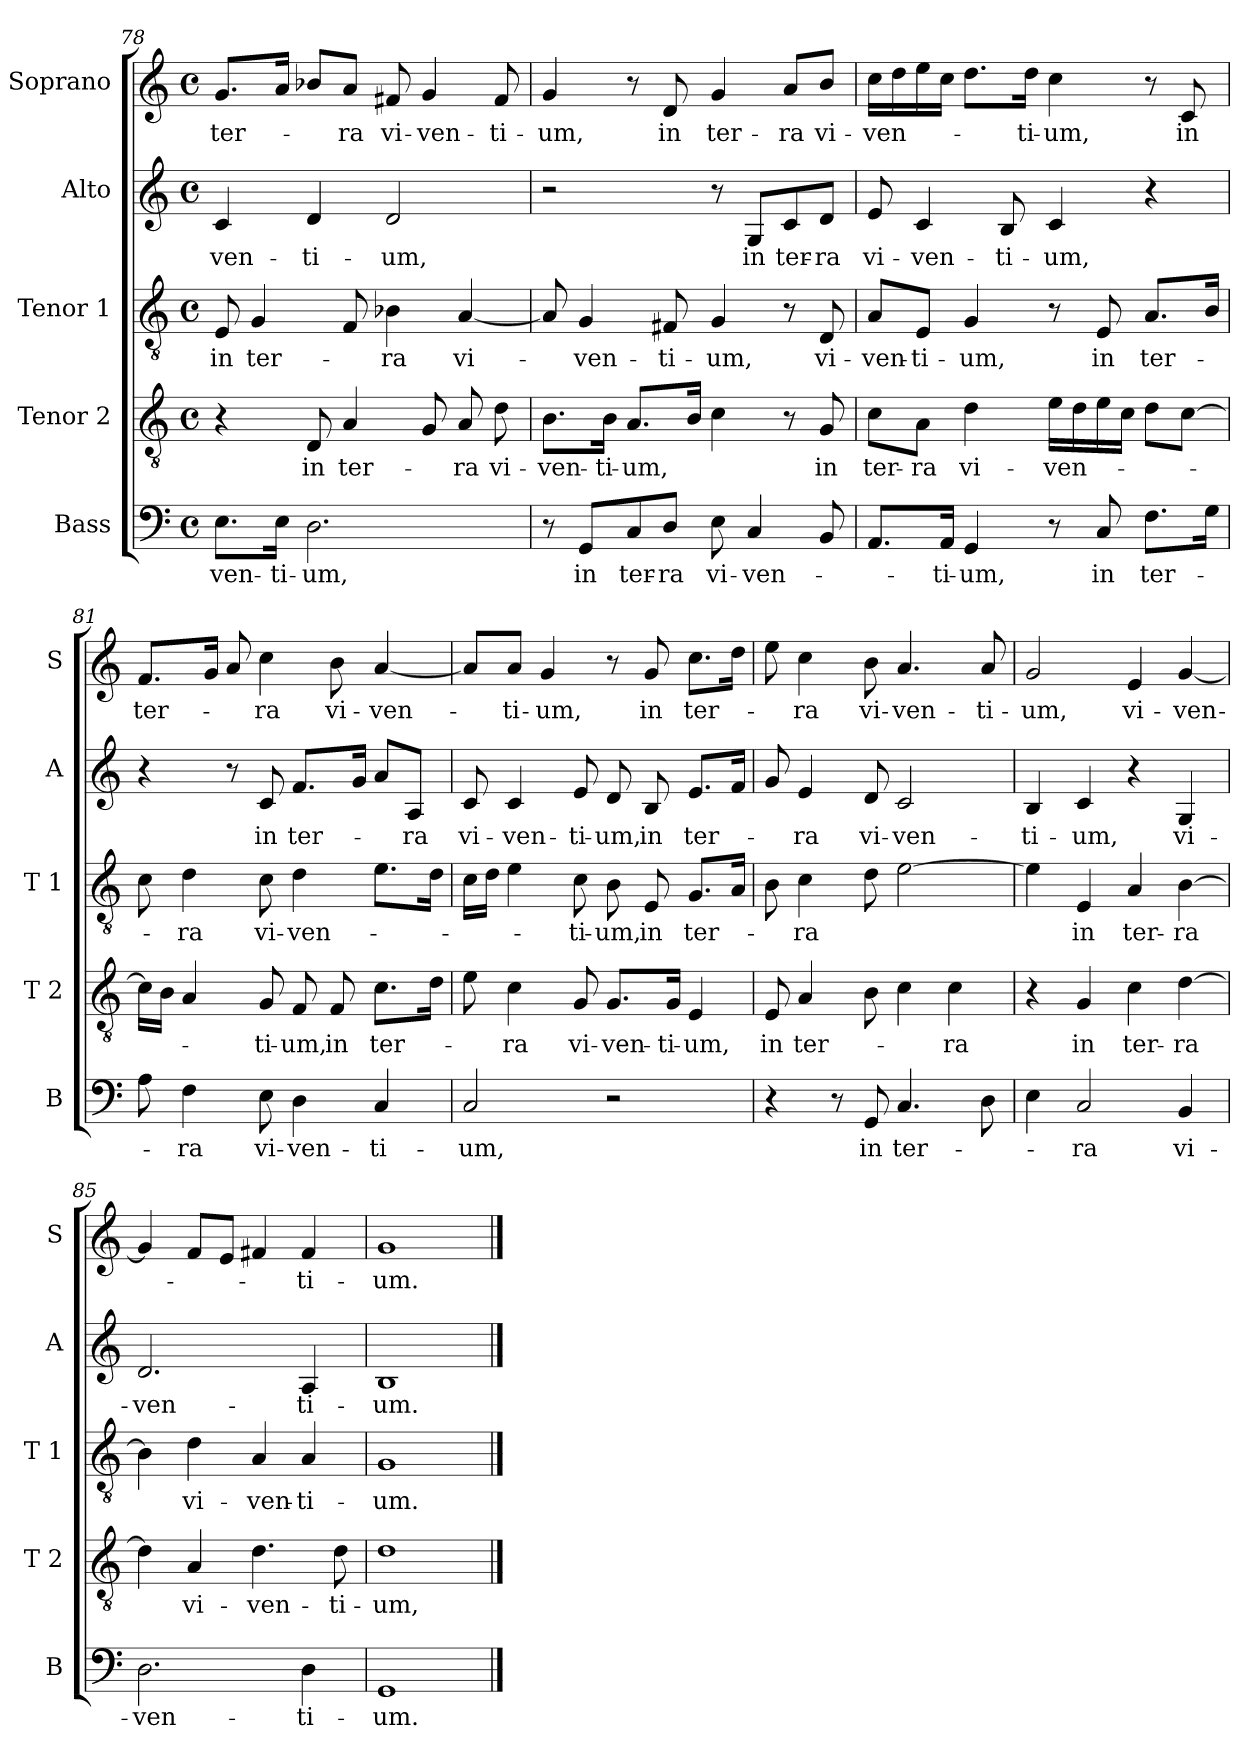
**kern	**text	**kern	**text	**kern	**text	**kern	**text	**kern	**text
*part5	*part5	*part4	*part4	*part3	*part3	*part2	*part2	*part1	*part1
*staff5	*staff5	*staff4	*staff4	*staff3	*staff3	*staff2	*staff2	*staff1	*staff1
*I"Bass	*	*I"Tenor 2	*	*I"Tenor 1	*	*I"Alto	*	*I"Soprano	*
*I'B	*	*I'T 2	*	*I'T 1	*	*I'A	*	*I'S	*
*clefF4	*	*clefGv2	*	*clefGv2	*	*clefG2	*	*clefG2	*
*k[]	*	*k[]	*	*k[]	*	*k[]	*	*k[]	*
*C:	*	*C:	*	*C:	*	*C:	*	*C:	*
*M4/4	*	*M4/4	*	*M4/4	*	*M4/4	*	*M4/4	*
*met(c)	*	*met(c)	*	*met(c)	*	*met(c)	*	*met(c)	*
=78	=78	=78	=78	=78	=78	=78	=78	=78	=78
8.E\L	-ven-	4r	.	8E/	in	4c/	-ven-	8.g/L	ter-
.	.	.	.	4G/	ter-	.	.	.	.
16E\Jk	-ti-	.	.	.	.	.	.	16a/Jk	.
2.D\	-um,	8D/	in	.	.	4d/	-ti-	8b-X/L	.
.	.	4A/	ter-	8F/	.	.	.	8a/J	-ra
.	.	.	.	4B-X\	-ra	2d/	-um,	8f#X/	vi-
.	.	8G/	.	.	.	.	.	4g/	-ven-
.	.	8A/	-ra	[4A/	vi-	.	.	.	.
.	.	8d\	vi-	.	.	.	.	8f#/	-ti-
!!LO:LB:g=z
=79	=79	=79	=79	=79	=79	=79	=79	=79	=79
8r	.	8.B\L	-ven-	8A/]	.	2r	.	4g/	-um,
8GG/L	in	.	.	4G/	-ven-	.	.	.	.
.	.	16B\Jk	-ti-	.	.	.	.	.	.
8C/	ter-	8.A/L	-um,	.	.	.	.	8r	.
8D/J	-ra	.	.	8F#X/	-ti-	.	.	8d/	in
.	.	16B/Jk	.	.	.	.	.	.	.
8E\	vi-	4c\	.	4G/	-um,	8r	.	4g/	ter-
4C/	-ven-	.	.	.	.	8G/L	in	.	.
.	.	8r	.	8r	.	8c/	ter-	8a/L	-ra
8BB/	.	8G/	in	8D/	vi-	8d/J	-ra	8b/J	vi-
=80	=80	=80	=80	=80	=80	=80	=80	=80	=80
8.AA/L	.	8c\L	ter-	8A/L	-ven-	8e/	vi-	16cc\LL	-ven-
.	.	.	.	.	.	.	.	16dd\	.
.	.	8A\J	-ra	8E/J	-ti-	4c/	-ven-	16ee\	.
16AA/Jk	-ti-	.	.	.	.	.	.	16cc\JJ	.
4GG/	-um,	4d\	vi-	4G/	-um,	.	.	8.dd\L	.
.	.	.	.	.	.	8B/	-ti-	.	.
.	.	.	.	.	.	.	.	16dd\Jk	-ti-
8r	.	16e\LL	-ven-	8r	.	4c/	-um,	4cc\	-um,
.	.	16d\	.	.	.	.	.	.	.
8C/	in	16e\	.	8E/	in	.	.	.	.
.	.	16c\JJ	.	.	.	.	.	.	.
8.F\L	ter-	8d\L	.	8.A/L	ter-	4r	.	8r	.
.	.	[8c\J	.	.	.	.	.	8c/	in
16G\Jk	.	.	.	16B/Jk	.	.	.	.	.
=81	=81	=81	=81	=81	=81	=81	=81	=81	=81
8A\	.	16c\LL]	.	8c\	.	4r	.	8.f/L	ter-
.	.	16B\JJ	.	.	.	.	.	.	.
4F\	-ra	4A/	.	4d\	-ra	.	.	.	.
.	.	.	.	.	.	.	.	16g/Jk	.
.	.	.	.	.	.	8r	.	8a/	.
8E\	vi-	8G/	-ti-	8c\	vi-	8c/	in	4cc\	-ra
4D\	-ven-	8F/	-um,	4d\	-ven-	8.f/L	ter-	.	.
.	.	8F/	in	.	.	.	.	8b\	vi-
.	.	.	.	.	.	16g/Jk	.	.	.
4C/	-ti-	8.c\L	ter-	8.e\L	.	8a/L	.	[4a/	-ven-
.	.	.	.	.	.	8A/J	-ra	.	.
.	.	16d\Jk	.	16d\Jk	.	.	.	.	.
!!LO:PB:g=z
=82	=82	=82	=82	=82	=82	=82	=82	=82	=82
2C/	-um,	8e\	.	16c\LL	.	8c/	vi-	8a/L]	.
.	.	.	.	16d\JJ	.	.	.	.	.
.	.	4c\	-ra	4e\	.	4c/	-ven-	8a/J	-ti-
.	.	.	.	.	.	.	.	4g/	-um,
.	.	8G/	vi-	8c\	-ti-	8e/	-ti-	.	.
2r	.	8.G/L	-ven-	8B\	-um,	8d/	-um,	8r	.
.	.	.	.	8E/	in	8B/	in	8g/	in
.	.	16G/Jk	-ti-	.	.	.	.	.	.
.	.	4E/	-um,	8.G/L	ter-	8.e/L	ter-	8.cc\L	ter-
.	.	.	.	16A/Jk	.	16f/Jk	.	16dd\Jk	.
=83	=83	=83	=83	=83	=83	=83	=83	=83	=83
4r	.	8E/	in	8B\	.	8g/	.	8ee\	.
.	.	4A/	ter-	4c\	-ra	4e/	-ra	4cc\	-ra
8r	.	.	.	.	.	.	.	.	.
8GG/	in	8B\	.	8d\	.	8d/	vi-	8b\	vi-
4.C/	ter-	4c\	.	[2e\	.	2c/	-ven-	4.a/	-ven-
.	.	4c\	-ra	.	.	.	.	.	.
8D\	.	.	.	.	.	.	.	8a/	-ti-
=84	=84	=84	=84	=84	=84	=84	=84	=84	=84
4E\	.	4r	.	4e\]	.	4B/	-ti-	2g/	-um,
2C/	-ra	4G/	in	4E/	in	4c/	-um,	.	.
.	.	4c\	ter-	4A/	ter-	4r	.	4e/	vi-
4BB/	vi-	[4d\	-ra	[4B\	-ra	4G/	vi-	[4g/	-ven-
=85	=85	=85	=85	=85	=85	=85	=85	=85	=85
2.D\	-ven-	4d\]	.	4B\]	.	2.d/	-ven-	4g/]	.
.	.	4A/	vi-	4d\	vi-	.	.	8f/L	.
.	.	.	.	.	.	.	.	8e/J	.
.	.	4.d\	-ven-	4A/	-ven-	.	.	4f#X/	.
4D\	-ti-	.	.	4A/	-ti-	4A/	-ti-	4f#/	-ti-
.	.	8d\	-ti-	.	.	.	.	.	.
=86	=86	=86	=86	=86	=86	=86	=86	=86	=86
1GG	-um.	1d	-um,	1G	-um.	1B	-um.	1g	-um.
==	==	==	==	==	==	==	==	==	==
*-	*-	*-	*-	*-	*-	*-	*-	*-	*-
